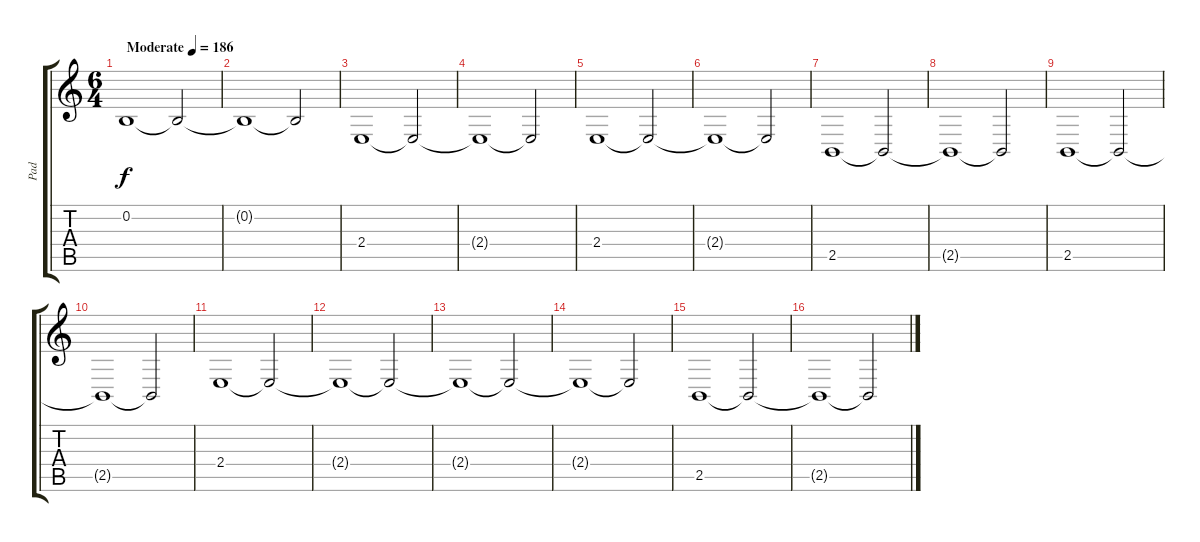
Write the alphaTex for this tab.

\track ("Pad" "Pad") {instrument pad2warm}
\staff {score tabs}
\tuning (E4 B3 G3 D3 A2 E2) {hide}
\ts (6 4)
\tempo (186 "Moderate")
\clef g2
\ks c
0.2.1{dy f instrument pad2warm} 0.2{t}.2 |
0.2{t}.1 0.2{t}.2 |
2.4.1 2.4{t}.2 |
2.4{t}.1 2.4{t}.2 |
2.4.1 2.4{t}.2 |
2.4{t}.1 2.4{t}.2 |
2.5.1 2.5{t}.2 |
2.5{t}.1 2.5{t}.2 |
2.5.1 2.5{t}.2 |
2.5{t}.1 2.5{t}.2 |
2.4.1 2.4{t}.2 |
2.4{t}.1 2.4{t}.2 |
2.4{t}.1 2.4{t}.2 |
2.4{t}.1 2.4{t}.2 |
2.5.1 2.5{t}.2 |
2.5{t}.1 2.5{t}.2
